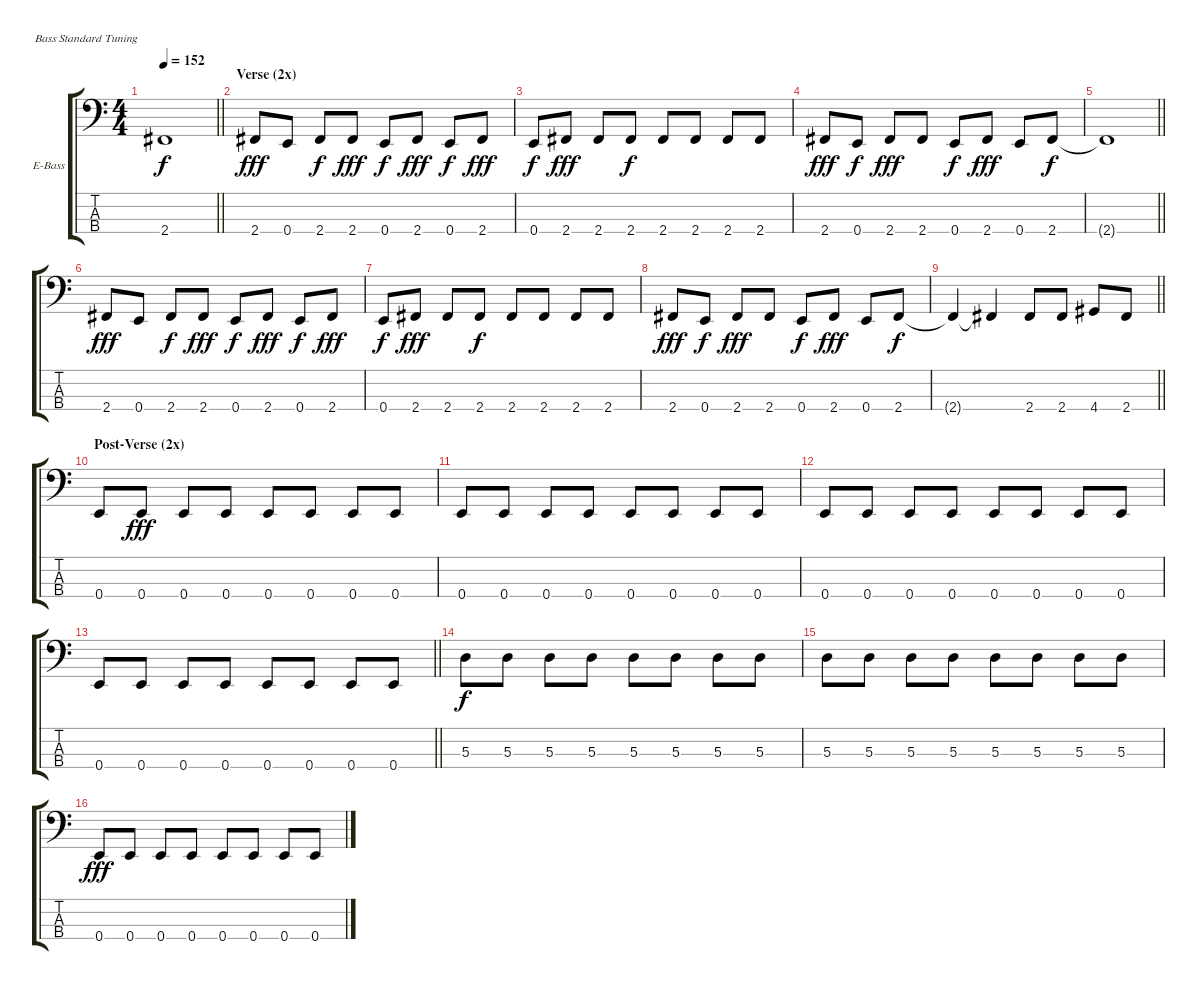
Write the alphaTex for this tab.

\bracketExtendMode groupsimilarinstruments
\firstSystemTrackNameOrientation horizontal
\otherSystemsTrackNameOrientation horizontal
\track ("Bass" "E-Bass") {instrument electricbasspick}
\staff {score tabs}
\tuning (G2 D2 A1 E1)
\ts (4 4)
\tempo 152
\clef f4
\barLineRight lightlight
\ks c
2.4{t}.1{dy f} |
\section ("" "Verse (2x)")
2.4.8{dy fff} 0.4.8 2.4.8{dy f} 2.4.8{dy fff} 0.4.8{dy f} 2.4.8{dy fff} 0.4.8{dy f} 2.4.8{dy fff} |
0.4.8{dy f} 2.4.8{dy fff} 2.4.8 2.4.8{dy f} 2.4.8 2.4.8 2.4.8 2.4.8 |
2.4.8{dy fff} 0.4.8{dy f} 2.4.8{dy fff} 2.4.8 0.4.8{dy f} 2.4.8{dy fff} 0.4.8 2.4.8{dy f} |
\barLineRight lightlight
2.4{t}.1 |
2.4.8{dy fff} 0.4.8 2.4.8{dy f} 2.4.8{dy fff} 0.4.8{dy f} 2.4.8{dy fff} 0.4.8{dy f} 2.4.8{dy fff} |
0.4.8{dy f} 2.4.8{dy fff} 2.4.8 2.4.8{dy f} 2.4.8 2.4.8 2.4.8 2.4.8 |
2.4.8{dy fff} 0.4.8{dy f} 2.4.8{dy fff} 2.4.8 0.4.8{dy f} 2.4.8{dy fff} 0.4.8 2.4.8{dy f} |
\barLineRight lightlight
2.4{t}.4 2.4{t}.4 2.4.8 2.4.8 4.4.8 2.4.8 |
\section ("" "Post-Verse (2x)")
0.4.8 0.4.8{dy fff} 0.4.8 0.4.8 0.4.8 0.4.8 0.4.8 0.4.8 |
0.4.8 0.4.8 0.4.8 0.4.8 0.4.8 0.4.8 0.4.8 0.4.8 |
0.4.8 0.4.8 0.4.8 0.4.8 0.4.8 0.4.8 0.4.8 0.4.8 |
\barLineRight lightlight
0.4.8 0.4.8 0.4.8 0.4.8 0.4.8 0.4.8 0.4.8 0.4.8 |
5.3.8{dy f} 5.3.8 5.3.8 5.3.8 5.3.8 5.3.8 5.3.8 5.3.8 |
5.3.8 5.3.8 5.3.8 5.3.8 5.3.8 5.3.8 5.3.8 5.3.8 |
0.4.8{dy fff} 0.4.8 0.4.8 0.4.8 0.4.8 0.4.8 0.4.8 0.4.8
